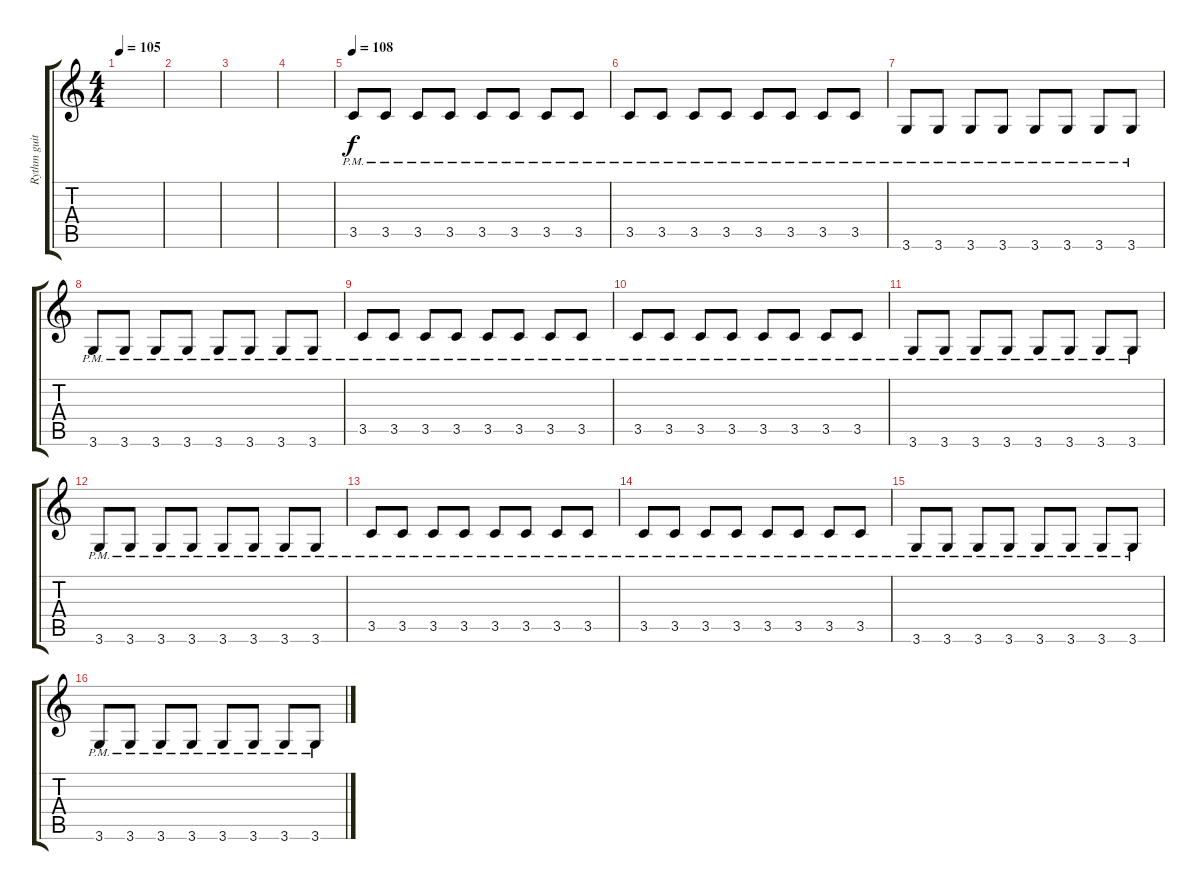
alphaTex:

\track ("Rythm guitar" "Rythm guit") {instrument overdrivenguitar}
\staff {score tabs}
\tuning (E4 B3 G3 D3 A2 E2) {hide}
\ts (4 4)
\tempo 105
\clef g2
\ks c
|
|
|
|
\tempo 108
3.5{pm}.8 3.5{pm}.8 3.5{pm}.8 3.5{pm}.8 3.5{pm}.8 3.5{pm}.8 3.5{pm}.8 3.5{pm}.8 |
3.5{pm}.8 3.5{pm}.8 3.5{pm}.8 3.5{pm}.8 3.5{pm}.8 3.5{pm}.8 3.5{pm}.8 3.5{pm}.8 |
3.6{pm}.8 3.6{pm}.8 3.6{pm}.8 3.6{pm}.8 3.6{pm}.8 3.6{pm}.8 3.6{pm}.8 3.6{pm}.8 |
3.6{pm}.8 3.6{pm}.8 3.6{pm}.8 3.6{pm}.8 3.6{pm}.8 3.6{pm}.8 3.6{pm}.8 3.6{pm}.8 |
3.5{pm}.8 3.5{pm}.8 3.5{pm}.8 3.5{pm}.8 3.5{pm}.8 3.5{pm}.8 3.5{pm}.8 3.5{pm}.8 |
3.5{pm}.8 3.5{pm}.8 3.5{pm}.8 3.5{pm}.8 3.5{pm}.8 3.5{pm}.8 3.5{pm}.8 3.5{pm}.8 |
3.6{pm}.8 3.6{pm}.8 3.6{pm}.8 3.6{pm}.8 3.6{pm}.8 3.6{pm}.8 3.6{pm}.8 3.6{pm}.8 |
3.6{pm}.8 3.6{pm}.8 3.6{pm}.8 3.6{pm}.8 3.6{pm}.8 3.6{pm}.8 3.6{pm}.8 3.6{pm}.8 |
3.5{pm}.8 3.5{pm}.8 3.5{pm}.8 3.5{pm}.8 3.5{pm}.8 3.5{pm}.8 3.5{pm}.8 3.5{pm}.8 |
3.5{pm}.8 3.5{pm}.8 3.5{pm}.8 3.5{pm}.8 3.5{pm}.8 3.5{pm}.8 3.5{pm}.8 3.5{pm}.8 |
3.6{pm}.8 3.6{pm}.8 3.6{pm}.8 3.6{pm}.8 3.6{pm}.8 3.6{pm}.8 3.6{pm}.8 3.6{pm}.8 |
3.6{pm}.8 3.6{pm}.8 3.6{pm}.8 3.6{pm}.8 3.6{pm}.8 3.6{pm}.8 3.6{pm}.8 3.6{pm}.8
